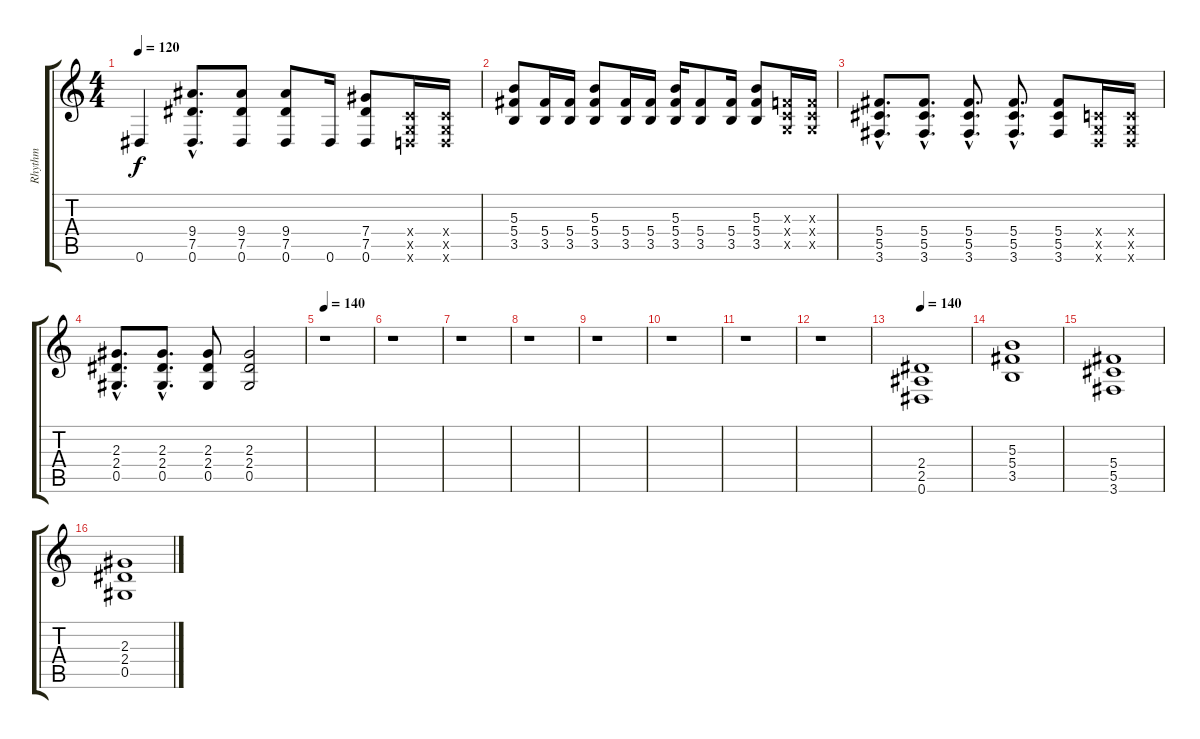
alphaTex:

\track ("Rhythm" "Rhythm") {instrument distortionguitar}
\staff {score tabs}
\tuning (Eb4 Bb3 Gb3 Db3 Ab2 Eb2) {hide}
\ts (4 4)
\tempo 120
\clef g2
\ks c
0.6.4{dy f instrument electricguitarclean} (9.4{hac} 7.5{hac} 0.6{hac}).8{d} (9.4 7.5 0.6).8 (9.4 7.5 0.6).8 0.6.16 (7.4 7.5 0.6).8 (-1.4{x} -1.5{x} -1.6{x}).16 (-1.4{x} -1.5{x} -1.6{x}).16 |
(5.3 5.4 3.5).8 (5.4 3.5).16 (5.4 3.5).16 (5.3 5.4 3.5).8 (5.4 3.5).16 (5.4 3.5).16 (5.3 5.4 3.5).16 (5.4 3.5).8 (5.4 3.5).16 (5.3 5.4 3.5).8 (-1.3{x} -1.4{x} -1.5{x}).16 (-1.3{x} -1.4{x} -1.5{x}).16 |
(5.4{hac} 5.5{hac} 3.6{hac}).8{d} (5.4{hac} 5.5{hac} 3.6{hac}).8{d} (5.4{hac} 5.5{hac} 3.6{hac}).8{d} (5.4{hac} 5.5{hac} 3.6{hac}).8{d} (5.4 5.5 3.6).8 (-1.4{x} -1.5{x} -1.6{x}).16 (-1.4{x} -1.5{x} -1.6{x}).16 |
(2.3{hac} 2.4{hac} 0.5{hac}).8{d} (2.3{hac} 2.4{hac} 0.5{hac}).8{d} (2.3 2.4 0.5).8 (2.3 2.4 0.5).2 |
\tempo 140
r.1 |
r.1 |
r.1 |
r.1 |
r.1 |
r.1 |
r.1 |
r.1 |
\tempo 140
(2.4 2.5 0.6).1{instrument distortionguitar} |
(5.3 5.4 3.5).1 |
(5.4 5.5 3.6).1 |
(2.3 2.4 0.5).1
